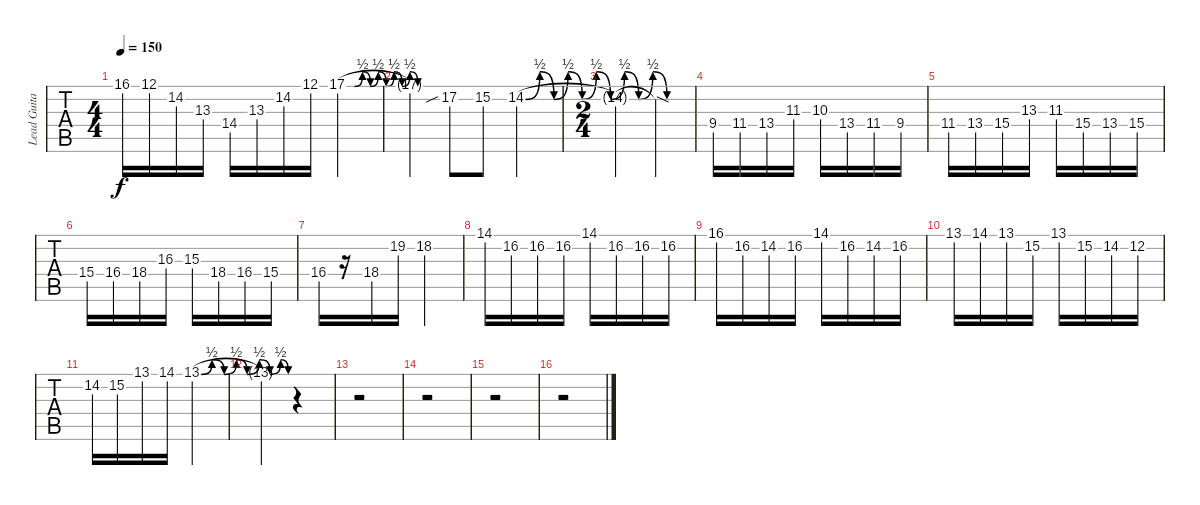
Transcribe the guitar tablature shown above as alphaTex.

\track ("Lead Guitar" "Lead Guita") {instrument distortionguitar}
\staff {tabs}
\tuning (Eb4 Bb3 Gb3 Db3 Ab2 Eb2) {hide}
\ts (4 4)
\tempo 150
\clef g2
\ks c
16.1.16{dy f} 12.1.16 14.2.16 13.3.16 14.4.16 13.3.16 14.2.16 12.1.16 17.1{be (custom 0 0 5 0 10 2 15 0 20 2 25 0 30 2 35 0 40 2 45 0 50 0 60 0)}.2 |
17.1{t}.4 17.2{sib}.8 15.2.8 14.2{be (custom 0 0 5 2 10 0 15 2 20 0 25 2 30 0 35 2 40 0 45 2 50 0 60 0)}.2 |
\ts (2 4)
14.2{t}.4 14.2{sod t}.4 |
9.4.16 11.4.16 13.4.16 11.3.16 10.3.16 13.4.16 11.4.16 9.4.16 |
11.4.16 13.4.16 15.4.16 13.3.16 11.3.16 15.4.16 13.4.16 15.4.16 |
15.4.16 16.4.16 18.4.16 16.3.16 15.3.16 18.4.16 16.4.16 15.4.16 |
16.4.16 r.16 18.4.16 19.2.16 18.2.4 |
14.1.16 16.2.16 16.2.16 16.2.16 14.1.16 16.2.16 16.2.16 16.2.16 |
16.1.16 16.2.16 14.2.16 16.2.16 14.1.16 16.2.16 14.2.16 16.2.16 |
13.1.16 14.1.16 13.1.16 15.2.16 13.1.16 15.2.16 14.2.16 12.2.16 |
14.2.16 15.2.16 13.1.16 14.1.16 13.1{be (custom 0 0 7 2 15 0 23 2 30 0 38 2 45 0 52 2 57 0 60 0)}.4 |
13.1{t}.4 r.4 |
r.2 |
r.2 |
r.2 |
r.2
